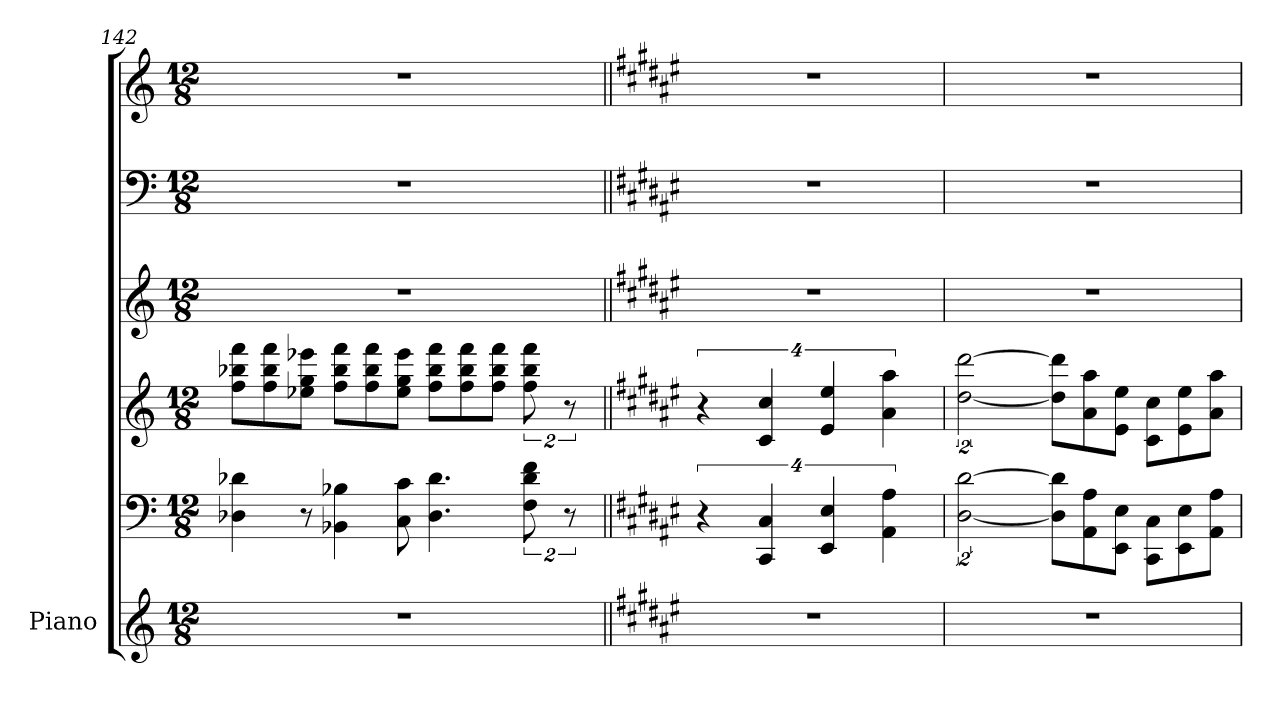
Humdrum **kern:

**kern	**kern	**kern	**kern	**kern	**kern	**dynam
*part1	*part1	*part1	*part1	*part1	*part1	*part1
*staff6	*staff5	*staff4	*staff3	*staff2	*staff1	*staff1/2/3/4/5/6
*I"Piano	*	*	*	*	*	*
*I'Pno	*	*	*	*	*	*
*clefG2	*clefF4	*clefG2	*clefG2	*clefF4	*clefG2	*
*k[]	*k[]	*k[]	*k[]	*k[]	*k[]	*
*M12/8	*M12/8	*M12/8	*M12/8	*M12/8	*M12/8	*
=142	=142	=142	=142	=142	=142	=142
1.r	4D-X\ 4d-X\	8ff\ 8bb-X\ 8fff\L	1.r	1.r	1.r	.
.	.	8ff\ 8bb-\ 8fff\	.	.	.	.
.	8r	8ee-X\ 8gg\ 8eee-X\J	.	.	.	.
*	*	*	*	*	*MM200	*
.	4BB-X\ 4B-X\	8ff\ 8bb-\ 8fff\L	.	.	.	.
.	.	8ff\ 8bb-\ 8fff\	.	.	.	.
.	8C\ 8c\	8ee-\ 8gg\ 8eee-\J	.	.	.	.
*	*	*	*	*	*MM190	*
.	4.D-\ 4.d-\	8ff\ 8bb-\ 8fff\L	.	.	.	.
.	.	8ff\ 8bb-\ 8fff\	.	.	.	.
.	.	8ff\ 8bb-\ 8fff\J	.	.	.	.
.	16%3F\ 16%3d-\ 16%3f\	16%3ff\ 16%3bb-\ 16%3fff\	.	.	.	.
.	16%3r	16%3r	.	.	.	.
=143||	=143||	=143||	=143||	=143||	=143||	=143||
*k[f#c#g#d#a#e#]	*k[f#c#g#d#a#e#]	*k[f#c#g#d#a#e#]	*k[f#c#g#d#a#e#]	*k[f#c#g#d#a#e#]	*k[f#c#g#d#a#e#]	*
1.r	8%3r	8%3r	1.r	1.r	1.r	.
!	!	!	!	!	!	!LO:DY:b=4
!	!	!	!	!	!	!LO:DY:n=1:b=4
.	8%3CC#/ 8%3C#/	8%3c#/ 8%3cc#/	.	.	.	other-dynamics ff
.	8%3EE#/ 8%3E#/	8%3e#/ 8%3ee#/	.	.	.	.
.	8%3AA#\ 8%3A#\	8%3a#\ 8%3aa#\	.	.	.	.
!!LO:LB:g=z
=144	=144	=144	=144	=144	=144	=144
1.r	[4%3D#\ [4%3d#\	[4%3dd#\ [4%3ddd#\	1.r	1.r	1.r	.
.	8D#\] 8d#\]L	8dd#\] 8ddd#\]L	.	.	.	.
.	8AA#\ 8A#\	8a#\ 8aa#\	.	.	.	.
.	8EE#\ 8E#\J	8e#\ 8ee#\J	.	.	.	.
*	*	*	*	*	*MM200	*
.	8CC#\ 8C#\L	8c#\ 8cc#\L	.	.	.	.
.	8EE#\ 8E#\	8e#\ 8ee#\	.	.	.	.
.	8AA#\ 8A#\J	8a#\ 8aa#\J	.	.	.	.
=	=	=	=	=	=	=
*-	*-	*-	*-	*-	*-	*-
